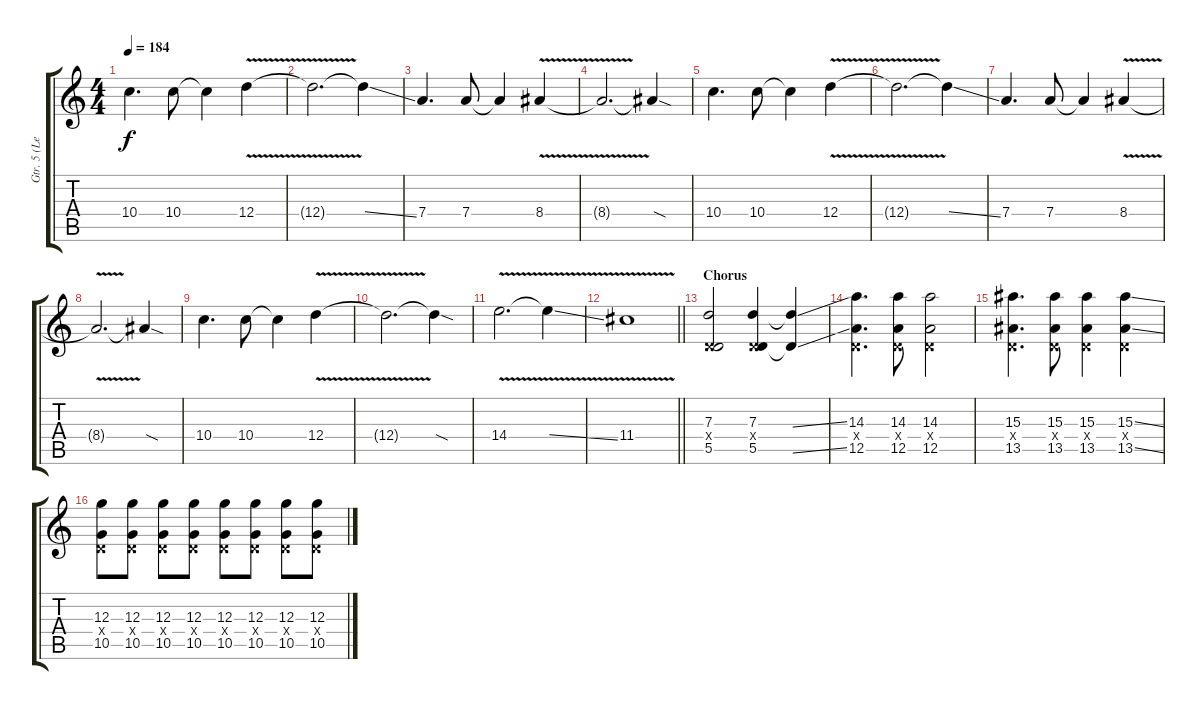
\track ("Gtr. 5 (Lead)" "Gtr. 5 (Le") {instrument distortionguitar}
\staff {score tabs}
\tuning (E4 B3 G3 D3 A2 D2) {hide}
\ts (4 4)
\tempo 184
\clef g2
\ks c
10.4.4{d dy f} 10.4.8 10.4{t}.4 12.4{v}.4 |
12.4{t}.2{d} 12.4{ss t}.4 |
7.4.4{d} 7.4.8 7.4{t}.4 8.4{v}.4 |
8.4{t}.2{d} 8.4{sod t}.4 |
10.4.4{d} 10.4.8 10.4{t}.4 12.4{v}.4 |
12.4{t}.2{d} 12.4{ss t}.4 |
7.4.4{d} 7.4.8 7.4{t}.4 8.4{v}.4 |
8.4{t}.2{d} 8.4{sod t}.4 |
10.4.4{d} 10.4.8 10.4{t}.4 12.4{v}.4 |
12.4{t}.2{d} 12.4{sod t}.4 |
14.4{v}.2{d} 14.4{ss t}.4 |
\barLineRight lightlight
11.4{v}.1 |
\section ("" "Chorus")
(7.3 0.4{x} 5.5).2 (7.3 0.4{x} 5.5).4 (7.3{ss t} 5.5{ss t}).4 |
(14.3 0.4{x} 12.5).4{d} (14.3 0.4{x} 12.5).8 (14.3 0.4{x} 12.5).2 |
(15.3 0.4{x} 13.5).4{d} (15.3 0.4{x} 13.5).8 (15.3 0.4{x} 13.5).4 (15.3{ss} 0.4{x} 13.5{ss}).4 |
(12.3 0.4{x} 10.5).8 (12.3 0.4{x} 10.5).8 (12.3 0.4{x} 10.5).8 (12.3 0.4{x} 10.5).8 (12.3 0.4{x} 10.5).8 (12.3 0.4{x} 10.5).8 (12.3 0.4{x} 10.5).8 (12.3 0.4{x} 10.5).8
